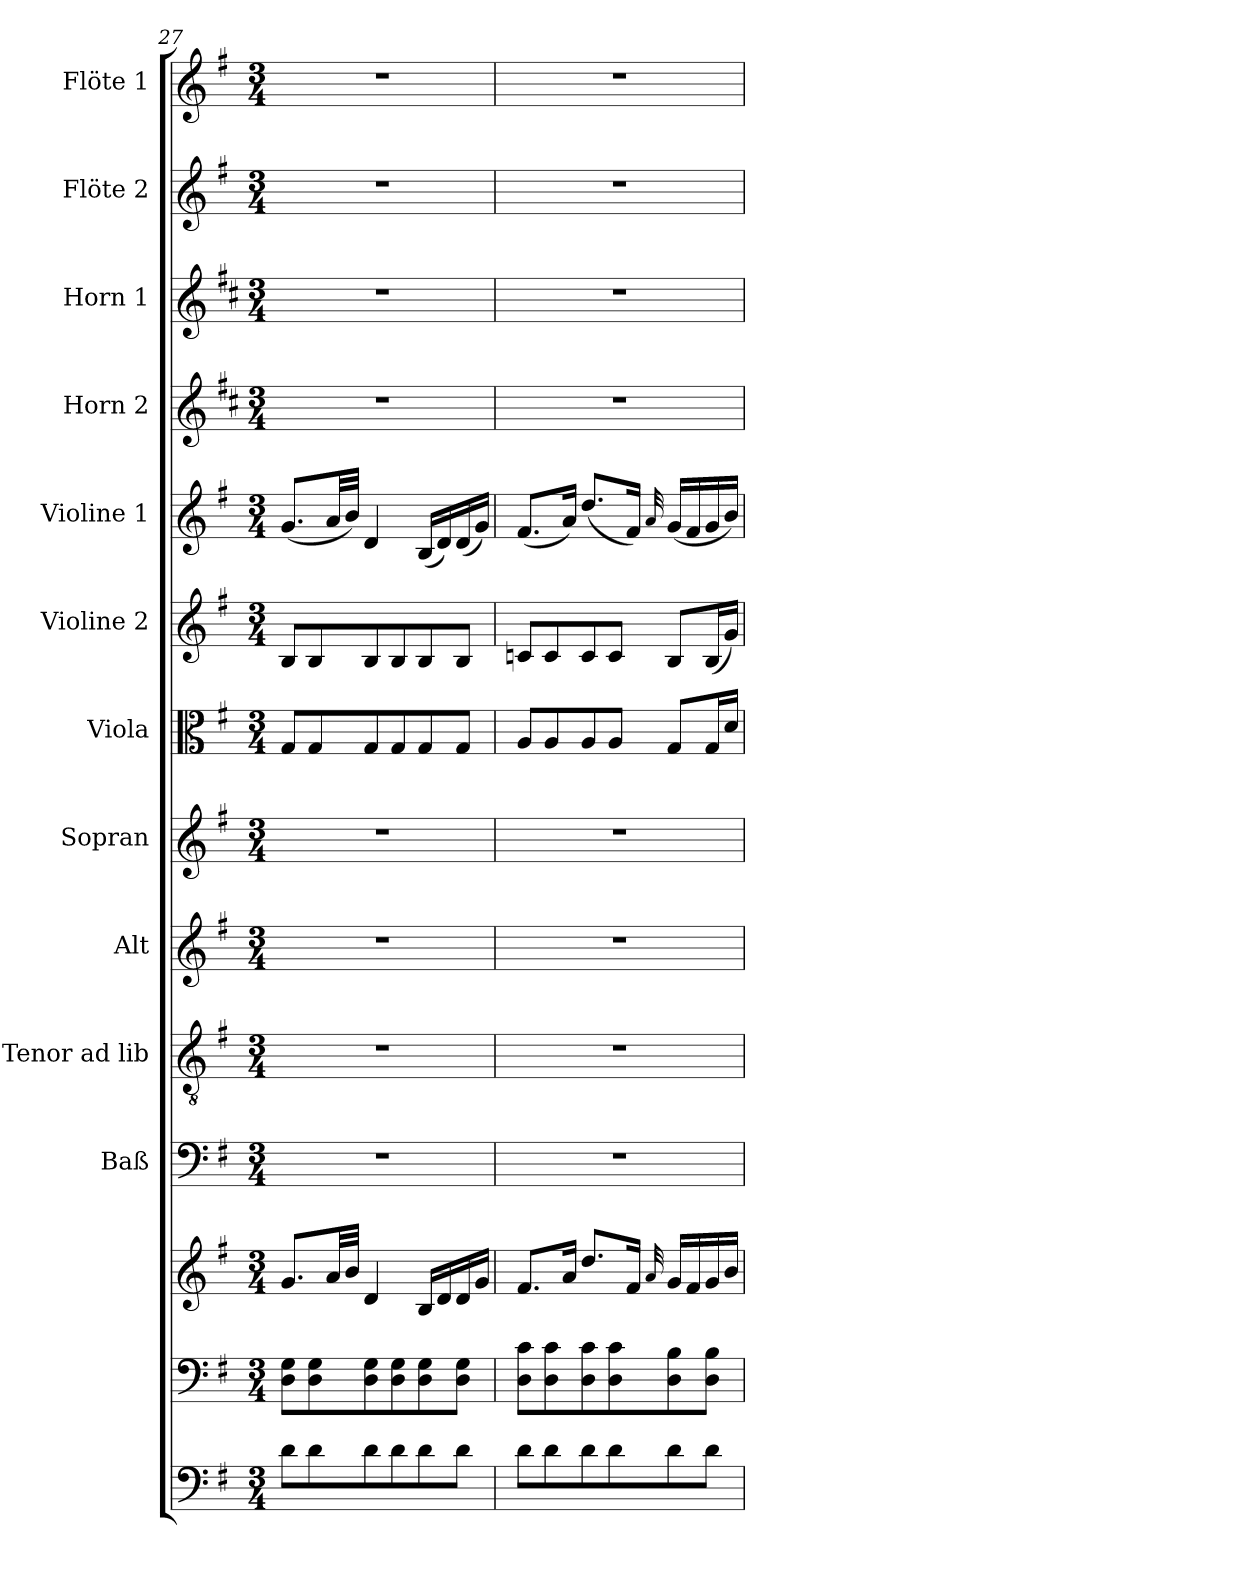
**kern	**kern	**kern	**kern	**kern	**kern	**kern	**kern	**kern	**kern	**kern	**kern	**kern	**kern
*part13	*part12	*part12	*part11	*part10	*part9	*part8	*part7	*part6	*part5	*part4	*part3	*part2	*part1
*staff14	*staff13	*staff12	*staff11	*staff10	*staff9	*staff8	*staff7	*staff6	*staff5	*staff4	*staff3	*staff2	*staff1
*	*	*	*I"Baß	*I"Tenor ad lib	*I"Alt	*I"Sopran	*I"Viola	*I"Violine 2	*I"Violine 1	*I"Horn 2	*I"Horn 1	*I"Flöte 2	*I"Flöte 1
*	*	*	*I'Baß	*I'Ten	*I'Alt	*I'Sop	*I'Vla.	*I'Vln. 2	*I'Vln. 1	*I'Hrn. 2	*I'Hrn. 1	*I'Fl. 2	*I'Fl. 1
*clefF4	*clefF4	*clefG2	*clefF4	*clefGv2	*clefG2	*clefG2	*clefC3	*clefG2	*clefG2	*clefG2	*clefG2	*clefG2	*clefG2
*ITrd7c12	*	*	*	*	*	*	*	*	*	*ITrd4c7	*ITrd4c7	*	*
*k[f#]	*k[f#]	*k[f#]	*k[f#]	*k[f#]	*k[f#]	*k[f#]	*k[f#]	*k[f#]	*k[f#]	*k[f#]	*k[f#]	*k[f#]	*k[f#]
*G:	*G:	*G:	*G:	*G:	*G:	*G:	*G:	*G:	*G:	*G:	*G:	*G:	*G:
*M3/4	*M3/4	*M3/4	*M3/4	*M3/4	*M3/4	*M3/4	*M3/4	*M3/4	*M3/4	*M3/4	*M3/4	*M3/4	*M3/4
=27	=27	=27	=27	=27	=27	=27	=27	=27	=27	=27	=27	=27	=27
8D\L	8D\ 8G\L	8.g/L	2.r	2.r	2.r	2.r	8G/L	8B/L	(<8.g/L	2.r	2.r	2.r	2.r
8D\	8D\ 8G\	.	.	.	.	.	8G/	8B/	.	.	.	.	.
.	.	32a/LL	.	.	.	.	.	.	32a/LL	.	.	.	.
.	.	32b/JJJ	.	.	.	.	.	.	32b/JJJ)	.	.	.	.
8D\	8D\ 8G\	4d/	.	.	.	.	8G/	8B/	4d/	.	.	.	.
8D\	8D\ 8G\	.	.	.	.	.	8G/	8B/	.	.	.	.	.
8D\	8D\ 8G\	16B/LL	.	.	.	.	8G/	8B/	(<16B/LL	.	.	.	.
.	.	16d/	.	.	.	.	.	.	16d/)	.	.	.	.
8D\J	8D\ 8G\J	16d/	.	.	.	.	8G/J	8B/J	(<16d/	.	.	.	.
.	.	16g/JJ	.	.	.	.	.	.	16g/JJ)	.	.	.	.
=28	=28	=28	=28	=28	=28	=28	=28	=28	=28	=28	=28	=28	=28
8D\L	8D\ 8c\L	8.f#/L	2.r	2.r	2.r	2.r	8A/L	8cn/L	(<8.f#/L	2.r	2.r	2.r	2.r
8D\	8D\ 8c\	.	.	.	.	.	8A/	8c/	.	.	.	.	.
.	.	16a/Jk	.	.	.	.	.	.	16a/Jk)	.	.	.	.
8D\	8D\ 8c\	8.dd/L	.	.	.	.	8A/	8c/	(<8.dd/L	.	.	.	.
8D\	8D\ 8c\	.	.	.	.	.	8A/J	8c/J	.	.	.	.	.
.	.	16f#/Jk	.	.	.	.	.	.	16f#/Jk)	.	.	.	.
.	.	32qqa/	.	.	.	.	.	.	32qqa/	.	.	.	.
8D\	8D\ 8B\	16g/LL	.	.	.	.	8G/L	8B/L	(<16g/LL	.	.	.	.
.	.	16f#/	.	.	.	.	.	.	16f#/	.	.	.	.
8D\J	8D\ 8B\J	16g/	.	.	.	.	16G/L	(<16B/L	16g/	.	.	.	.
.	.	16b/JJ	.	.	.	.	16d/JJ	16g/JJ)	16b/JJ)	.	.	.	.
=	=	=	=	=	=	=	=	=	=	=	=	=	=
*-	*-	*-	*-	*-	*-	*-	*-	*-	*-	*-	*-	*-	*-
